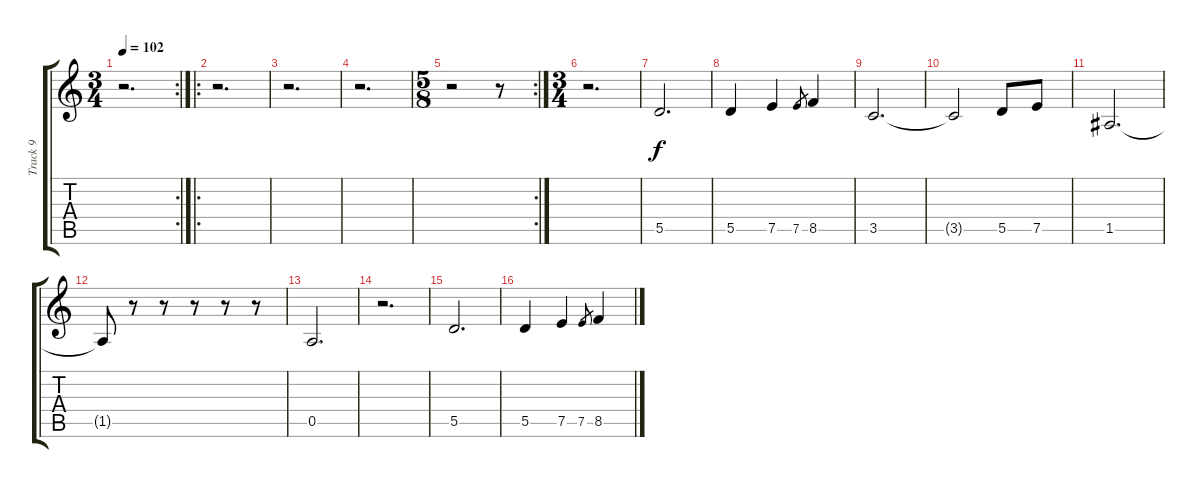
\track ("Track 9" "Track 9") {instrument electricguitarjazz}
\staff {score tabs}
\tuning (E4 B3 G3 D3 A2 E2) {hide}
\rc 2
\ts (3 4)
\tempo 102
\clef g2
\ks c
r.2{d dy f} |
\ro
r.2{d} |
r.2{d} |
r.2{d} |
\rc 2
\ts (5 8)
r.2 r.8 |
\ts (3 4)
r.2{d} |
5.5.2{d} |
5.5.4 7.5.4 7.5.8{gr} 8.5.4 |
3.5.2{d} |
3.5{t}.2 5.5.8 7.5.8 |
1.5.2{d} |
1.5{t}.8 r.8 r.8 r.8 r.8 r.8 |
0.5.2{d} |
r.2{d} |
5.5.2{d} |
5.5.4 7.5.4 7.5.8{gr} 8.5.4
